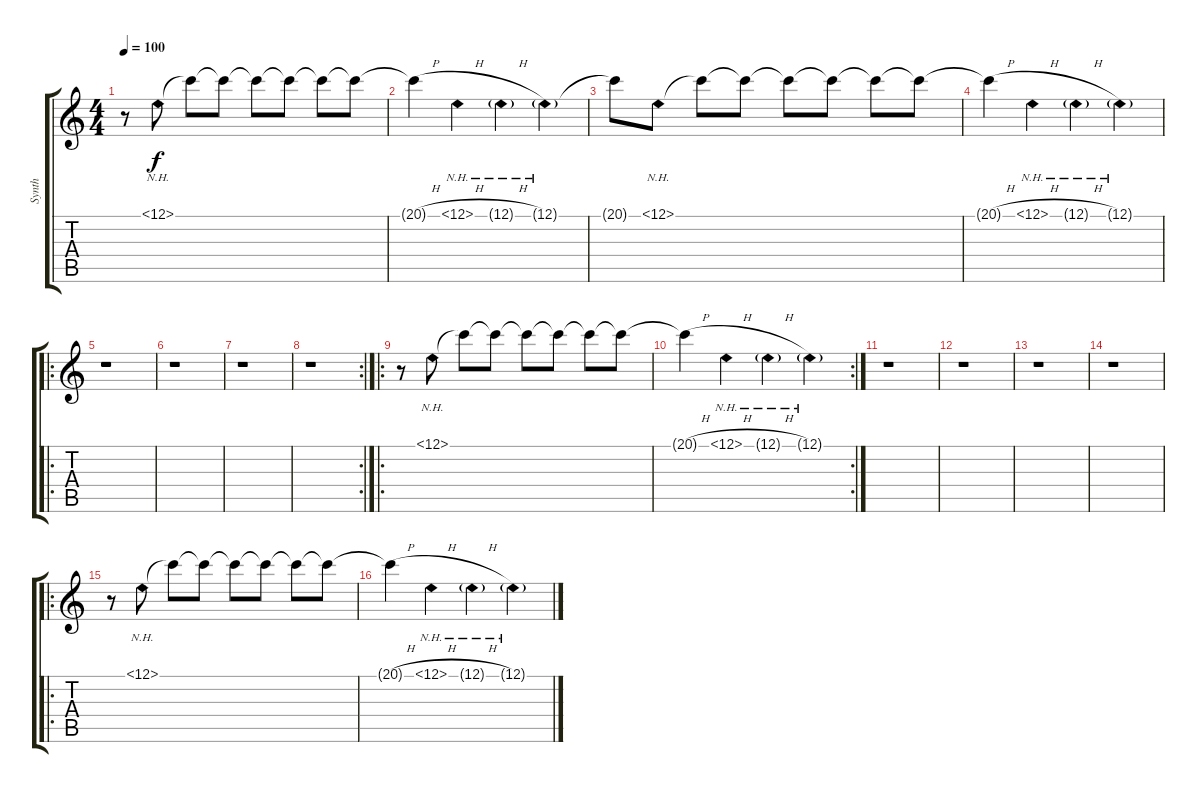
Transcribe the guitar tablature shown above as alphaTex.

\track ("Synth" "Synth") {instrument lead1square}
\staff {score tabs}
\tuning (E4 B3 G3 D3 A2 E2) {hide}
\ts (4 4)
\tempo 100
\clef g2
\ks c
r.8{dy f} 20.1{nh}.8 20.1{t}.8 20.1{t}.8 20.1{t}.8 20.1{t}.8 20.1{t}.8 20.1{t}.8 |
20.1{h t}.4 20.1{nh h}.4 20.1{nh h g}.4 20.1{nh g}.4 |
20.1{t}.8 20.1{nh}.8 20.1{t}.8 20.1{t}.8 20.1{t}.8 20.1{t}.8 20.1{t}.8 20.1{t}.8 |
20.1{h t}.4 20.1{nh h}.4 20.1{nh h g}.4 20.1{nh g}.4 |
\ro
r.1 |
r.1 |
r.1 |
\rc 2
r.1 |
\ro
r.8 20.1{nh}.8 20.1{t}.8 20.1{t}.8 20.1{t}.8 20.1{t}.8 20.1{t}.8 20.1{t}.8 |
\rc 2
20.1{h t}.4 20.1{nh h}.4 20.1{nh h g}.4 20.1{nh g}.4 |
r.1 |
r.1 |
r.1 |
r.1 |
\ro
r.8 20.1{nh}.8 20.1{t}.8 20.1{t}.8 20.1{t}.8 20.1{t}.8 20.1{t}.8 20.1{t}.8 |
20.1{h t}.4 20.1{nh h}.4 20.1{nh h g}.4 20.1{nh g}.4
